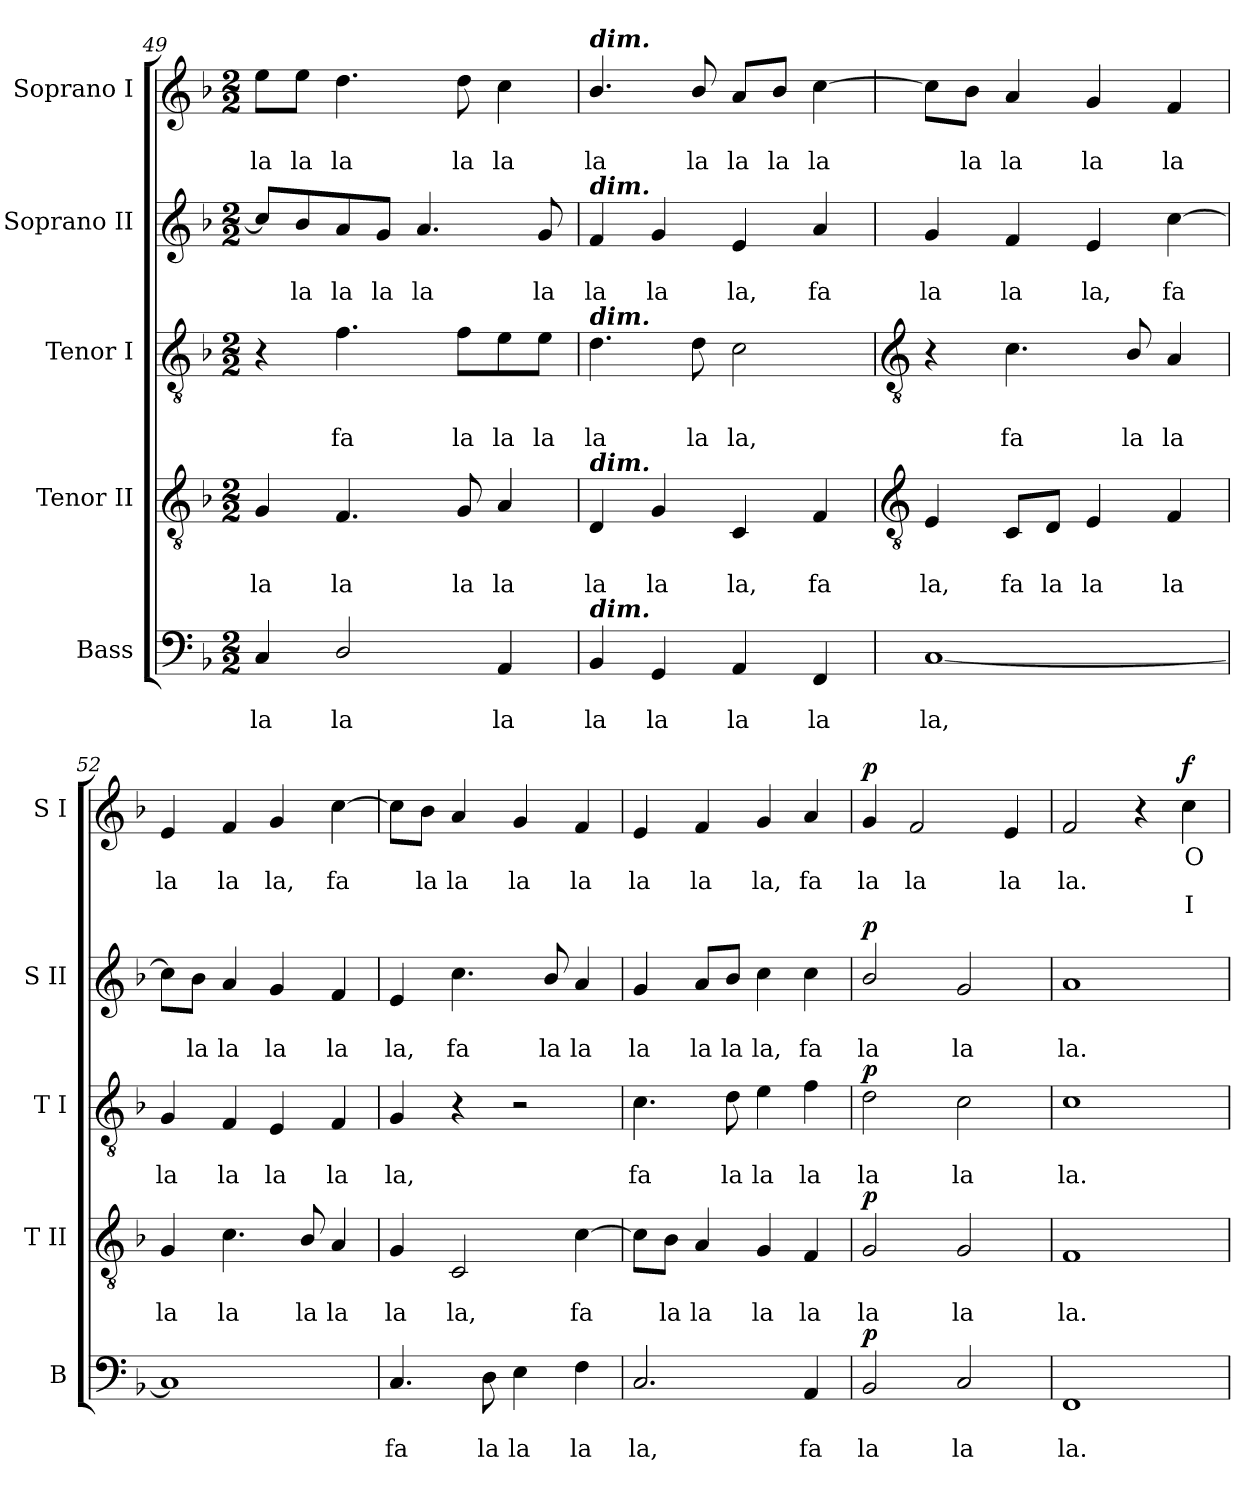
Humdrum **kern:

**kern	**text	**text	**dynam	**kern	**text	**text	**dynam	**kern	**text	**text	**dynam	**kern	**text	**text	**dynam	**kern	**text	**text	**text	**dynam
*part5	*part5	*part5	*part5	*part4	*part4	*part4	*part4	*part3	*part3	*part3	*part3	*part2	*part2	*part2	*part2	*part1	*part1	*part1	*part1	*part1
*staff5	*staff5	*staff5	*staff5	*staff4	*staff4	*staff4	*staff4	*staff3	*staff3	*staff3	*staff3	*staff2	*staff2	*staff2	*staff2	*staff1	*staff1	*staff1	*staff1	*staff1
*I"Bass	*	*	*	*I"Tenor II	*	*	*	*I"Tenor I	*	*	*	*I"Soprano II	*	*	*	*I"Soprano I	*	*	*	*
*I'B	*	*	*	*I'T II	*	*	*	*I'T I	*	*	*	*I'S II	*	*	*	*I'S I	*	*	*	*
*clefF4	*	*	*	*clefGv2	*	*	*	*clefGv2	*	*	*	*clefG2	*	*	*	*clefG2	*	*	*	*
*k[b-]	*	*	*	*k[b-]	*	*	*	*k[b-]	*	*	*	*k[b-]	*	*	*	*k[b-]	*	*	*	*
*F:	*	*	*	*F:	*	*	*	*F:	*	*	*	*F:	*	*	*	*F:	*	*	*	*
*M2/2	*	*	*	*M2/2	*	*	*	*M2/2	*	*	*	*M2/2	*	*	*	*M2/2	*	*	*	*
=49	=49	=49	=49	=49	=49	=49	=49	=49	=49	=49	=49	=49	=49	=49	=49	=49	=49	=49	=49	=49
!	!	!LO:LY:b	!	!	!	!LO:LY:b	!	!	!	!	!	!	!	!	!	!	!	!LO:LY:b	!	!
4C	.	la	.	4G	.	la	.	4r	.	.	.	8cc/L]	.	.	.	8ee\L	.	la	.	.
!	!	!	!	!	!	!	!	!	!	!	!	!	!	!LO:LY:b	!	!	!	!LO:LY:b	!	!
.	.	.	.	.	.	.	.	.	.	.	.	8b-/	.	la	.	8ee\J	.	la	.	.
!	!	!LO:LY:b	!	!	!	!LO:LY:b	!	!	!	!LO:LY:b	!	!	!	!LO:LY:b	!	!	!	!LO:LY:b	!	!
2D/	.	la	.	4.F	.	la	.	4.f	.	fa	.	8a/	.	la	.	4.dd	.	la	.	.
!	!	!	!	!	!	!	!	!	!	!	!	!	!	!LO:LY:b	!	!	!	!	!	!
.	.	.	.	.	.	.	.	.	.	.	.	8g/J	.	la	.	.	.	.	.	.
!	!	!	!	!	!	!	!	!	!	!	!	!	!	!LO:LY:b	!	!	!	!	!	!
.	.	.	.	.	.	.	.	.	.	.	.	4.a	.	la	.	.	.	.	.	.
!	!	!	!	!	!	!LO:LY:b	!	!	!	!LO:LY:b	!	!	!	!	!	!	!	!LO:LY:b	!	!
.	.	.	.	8G	.	la	.	8f\L	.	la	.	.	.	.	.	8dd	.	la	.	.
!	!	!LO:LY:b	!	!	!	!LO:LY:b	!	!	!	!LO:LY:b	!	!	!	!	!	!	!	!LO:LY:b	!	!
4AA	.	la	.	4A	.	la	.	8e\	.	la	.	.	.	.	.	4cc	.	la	.	.
!	!	!	!	!	!	!	!	!	!	!LO:LY:b	!	!	!	!LO:LY:b	!	!	!	!	!	!
.	.	.	.	.	.	.	.	8e\J	.	la	.	8g	.	la	.	.	.	.	.	.
=50	=50	=50	=50	=50	=50	=50	=50	=50	=50	=50	=50	=50	=50	=50	=50	=50	=50	=50	=50	=50
!	!	!	!	!	!	!	!	!	!	!	!	!	!	!	!	!LO:TX:a:Bi:t=dim.	!	!	!	!
!	!	!	!	!	!	!	!	!	!	!	!	!LO:TX:a:Bi:t=dim.	!	!	!	!	!	!	!	!
!	!	!	!	!	!	!	!	!LO:TX:a:Bi:t=dim.	!	!	!	!	!	!	!	!	!	!	!	!
!	!	!	!	!LO:TX:a:Bi:t=dim.	!	!	!	!	!	!	!	!	!	!	!	!	!	!	!	!
!LO:TX:a:Bi:t=dim.	!	!	!	!	!	!	!	!	!	!	!	!	!	!	!	!	!	!	!	!
!	!	!LO:LY:b	!	!	!	!LO:LY:b	!	!	!	!LO:LY:b	!	!	!	!LO:LY:b	!	!	!	!LO:LY:b	!	!
4BB-	.	la	.	4D	.	la	.	4.d	.	la	.	4f	.	la	.	4.b-/	.	la	.	.
!	!	!LO:LY:b	!	!	!	!LO:LY:b	!	!	!	!	!	!	!	!LO:LY:b	!	!	!	!	!	!
4GG	.	la	.	4G	.	la	.	.	.	.	.	4g	.	la	.	.	.	.	.	.
!	!	!	!	!	!	!	!	!	!	!LO:LY:b	!	!	!	!	!	!	!	!LO:LY:b	!	!
.	.	.	.	.	.	.	.	8d	.	la	.	.	.	.	.	8b-/	.	la	.	.
!	!	!LO:LY:b	!	!	!	!LO:LY:b	!	!	!	!LO:LY:b	!	!	!	!LO:LY:b	!	!	!	!LO:LY:b	!	!
4AA	.	la	.	4C	.	la,	.	2c	.	la,	.	4e	.	la,	.	8a/L	.	la	.	.
!	!	!	!	!	!	!	!	!	!	!	!	!	!	!	!	!	!	!LO:LY:b	!	!
.	.	.	.	.	.	.	.	.	.	.	.	.	.	.	.	8b-/J	.	la	.	.
!	!	!LO:LY:b	!	!	!	!LO:LY:b	!	!	!	!	!	!	!	!LO:LY:b	!	!	!	!LO:LY:b	!	!
4FF	.	la	.	4F	.	fa	.	.	.	.	.	4a	.	fa	.	[4cc	.	la	.	.
!!LO:LB:g=z
=51	=51	=51	=51	=51	=51	=51	=51	=51	=51	=51	=51	=51	=51	=51	=51	=51	=51	=51	=51	=51
*	*	*	*	*clefGv2	*	*	*	*clefGv2	*	*	*	*	*	*	*	*	*	*	*	*
!	!	!LO:LY:b	!	!	!	!LO:LY:b	!	!	!	!	!	!	!	!LO:LY:b	!	!	!	!	!	!
[1C	.	la,	.	4E	.	la,	.	4r	.	.	.	4g	.	la	.	8cc\L]	.	.	.	.
!	!	!	!	!	!	!	!	!	!	!	!	!	!	!	!	!	!	!LO:LY:b	!	!
.	.	.	.	.	.	.	.	.	.	.	.	.	.	.	.	8b-\J	.	la	.	.
!	!	!	!	!	!	!LO:LY:b	!	!	!	!LO:LY:b	!	!	!	!LO:LY:b	!	!	!	!LO:LY:b	!	!
.	.	.	.	8C/L	.	fa	.	4.c	.	fa	.	4f	.	la	.	4a	.	la	.	.
!	!	!	!	!	!	!LO:LY:b	!	!	!	!	!	!	!	!	!	!	!	!	!	!
.	.	.	.	8D/J	.	la	.	.	.	.	.	.	.	.	.	.	.	.	.	.
!	!	!	!	!	!	!LO:LY:b	!	!	!	!	!	!	!	!LO:LY:b	!	!	!	!LO:LY:b	!	!
.	.	.	.	4E	.	la	.	.	.	.	.	4e	.	la,	.	4g	.	la	.	.
!	!	!	!	!	!	!	!	!	!	!LO:LY:b	!	!	!	!	!	!	!	!	!	!
.	.	.	.	.	.	.	.	8B-/	.	la	.	.	.	.	.	.	.	.	.	.
!	!	!	!	!	!	!LO:LY:b	!	!	!	!LO:LY:b	!	!	!	!LO:LY:b	!	!	!	!LO:LY:b	!	!
.	.	.	.	4F	.	la	.	4A	.	la	.	[4cc	.	fa	.	4f	.	la	.	.
=52	=52	=52	=52	=52	=52	=52	=52	=52	=52	=52	=52	=52	=52	=52	=52	=52	=52	=52	=52	=52
!	!	!	!	!	!	!LO:LY:b	!	!	!	!LO:LY:b	!	!	!	!	!	!	!	!LO:LY:b	!	!
1C]	.	.	.	4G	.	la	.	4G	.	la	.	8cc\L]	.	.	.	4e	.	la	.	.
!	!	!	!	!	!	!	!	!	!	!	!	!	!	!LO:LY:b	!	!	!	!	!	!
.	.	.	.	.	.	.	.	.	.	.	.	8b-\J	.	la	.	.	.	.	.	.
!	!	!	!	!	!	!LO:LY:b	!	!	!	!LO:LY:b	!	!	!	!LO:LY:b	!	!	!	!LO:LY:b	!	!
.	.	.	.	4.c	.	la	.	4F	.	la	.	4a	.	la	.	4f	.	la	.	.
!	!	!	!	!	!	!	!	!	!	!LO:LY:b	!	!	!	!LO:LY:b	!	!	!	!LO:LY:b	!	!
.	.	.	.	.	.	.	.	4E	.	la	.	4g	.	la	.	4g	.	la,	.	.
!	!	!	!	!	!	!LO:LY:b	!	!	!	!	!	!	!	!	!	!	!	!	!	!
.	.	.	.	8B-/	.	la	.	.	.	.	.	.	.	.	.	.	.	.	.	.
!	!	!	!	!	!	!LO:LY:b	!	!	!	!LO:LY:b	!	!	!	!LO:LY:b	!	!	!	!LO:LY:b	!	!
.	.	.	.	4A	.	la	.	4F	.	la	.	4f	.	la	.	[4cc	.	fa	.	.
=53	=53	=53	=53	=53	=53	=53	=53	=53	=53	=53	=53	=53	=53	=53	=53	=53	=53	=53	=53	=53
!	!	!LO:LY:b	!	!	!	!LO:LY:b	!	!	!	!LO:LY:b	!	!	!	!LO:LY:b	!	!	!	!	!	!
4.C	.	fa	.	4G	.	la	.	4G	.	la,	.	4e	.	la,	.	8cc\L]	.	.	.	.
!	!	!	!	!	!	!	!	!	!	!	!	!	!	!	!	!	!	!LO:LY:b	!	!
.	.	.	.	.	.	.	.	.	.	.	.	.	.	.	.	8b-\J	.	la	.	.
!	!	!	!	!	!	!LO:LY:b	!	!	!	!	!	!	!	!LO:LY:b	!	!	!	!LO:LY:b	!	!
.	.	.	.	2C	.	la,	.	4r	.	.	.	4.cc	.	fa	.	4a	.	la	.	.
!	!	!LO:LY:b	!	!	!	!	!	!	!	!	!	!	!	!	!	!	!	!	!	!
8D	.	la	.	.	.	.	.	.	.	.	.	.	.	.	.	.	.	.	.	.
!	!	!LO:LY:b	!	!	!	!	!	!	!	!	!	!	!	!	!	!	!	!LO:LY:b	!	!
4E	.	la	.	.	.	.	.	2r	.	.	.	.	.	.	.	4g	.	la	.	.
!	!	!	!	!	!	!	!	!	!	!	!	!	!	!LO:LY:b	!	!	!	!	!	!
.	.	.	.	.	.	.	.	.	.	.	.	8b-/	.	la	.	.	.	.	.	.
!	!	!LO:LY:b	!	!	!	!LO:LY:b	!	!	!	!	!	!	!	!LO:LY:b	!	!	!	!LO:LY:b	!	!
4F	.	la	.	[4c	.	fa	.	.	.	.	.	4a	.	la	.	4f	.	la	.	.
=54	=54	=54	=54	=54	=54	=54	=54	=54	=54	=54	=54	=54	=54	=54	=54	=54	=54	=54	=54	=54
!	!	!LO:LY:b	!	!	!	!	!	!	!	!LO:LY:b	!	!	!	!LO:LY:b	!	!	!	!LO:LY:b	!	!
2.C	.	la,	.	8c\L]	.	.	.	4.c	.	fa	.	4g	.	la	.	4e	.	la	.	.
!	!	!	!	!	!	!LO:LY:b	!	!	!	!	!	!	!	!	!	!	!	!	!	!
.	.	.	.	8B-\J	.	la	.	.	.	.	.	.	.	.	.	.	.	.	.	.
!	!	!	!	!	!	!LO:LY:b	!	!	!	!	!	!	!	!LO:LY:b	!	!	!	!LO:LY:b	!	!
.	.	.	.	4A	.	la	.	.	.	.	.	8a/L	.	la	.	4f	.	la	.	.
!	!	!	!	!	!	!	!	!	!	!LO:LY:b	!	!	!	!LO:LY:b	!	!	!	!	!	!
.	.	.	.	.	.	.	.	8d	.	la	.	8b-/J	.	la	.	.	.	.	.	.
!	!	!	!	!	!	!LO:LY:b	!	!	!	!LO:LY:b	!	!	!	!LO:LY:b	!	!	!	!LO:LY:b	!	!
.	.	.	.	4G	.	la	.	4e	.	la	.	4cc	.	la,	.	4g	.	la,	.	.
!	!	!LO:LY:b	!	!	!	!LO:LY:b	!	!	!	!LO:LY:b	!	!	!	!LO:LY:b	!	!	!	!LO:LY:b	!	!
4AA	.	fa	.	4F	.	la	.	4f	.	la	.	4cc	.	fa	.	4a	.	fa	.	.
=55	=55	=55	=55	=55	=55	=55	=55	=55	=55	=55	=55	=55	=55	=55	=55	=55	=55	=55	=55	=55
!	!	!LO:LY:b	!LO:DY:b	!	!	!LO:LY:b	!LO:DY:b	!	!	!LO:LY:b	!LO:DY:b	!	!	!LO:LY:b	!LO:DY:b	!	!	!LO:LY:b	!	!LO:DY:b
2BB-	.	la	p	2G	.	la	p	2d	.	la	p	2b-/	.	la	p	4g	.	la	.	p
!	!	!	!	!	!	!	!	!	!	!	!	!	!	!	!	!	!	!LO:LY:b	!	!
.	.	.	.	.	.	.	.	.	.	.	.	.	.	.	.	2f	.	la	.	.
!	!	!LO:LY:b	!	!	!	!LO:LY:b	!	!	!	!LO:LY:b	!	!	!	!LO:LY:b	!	!	!	!	!	!
2C	.	la	.	2G	.	la	.	2c	.	la	.	2g	.	la	.	.	.	.	.	.
!	!	!	!	!	!	!	!	!	!	!	!	!	!	!	!	!	!	!LO:LY:b	!	!
.	.	.	.	.	.	.	.	.	.	.	.	.	.	.	.	4e	.	la	.	.
=56	=56	=56	=56	=56	=56	=56	=56	=56	=56	=56	=56	=56	=56	=56	=56	=56	=56	=56	=56	=56
!	!	!LO:LY:b	!	!	!	!LO:LY:b	!	!	!	!LO:LY:b	!	!	!	!LO:LY:b	!	!	!	!LO:LY:b	!	!
1FF	.	la.	.	1F	.	la.	.	1c	.	la.	.	1a	.	la.	.	2f	.	la.	.	.
.	.	.	.	.	.	.	.	.	.	.	.	.	.	.	.	4r	.	.	.	.
!	!	!	!	!	!	!	!	!	!	!	!	!	!	!	!	!	!LO:LY:b	!	!LO:LY:b	!LO:DY:b
.	.	.	.	.	.	.	.	.	.	.	.	.	.	.	.	4cc	O	.	I	f
=	=	=	=	=	=	=	=	=	=	=	=	=	=	=	=	=	=	=	=	=
*-	*-	*-	*-	*-	*-	*-	*-	*-	*-	*-	*-	*-	*-	*-	*-	*-	*-	*-	*-	*-
